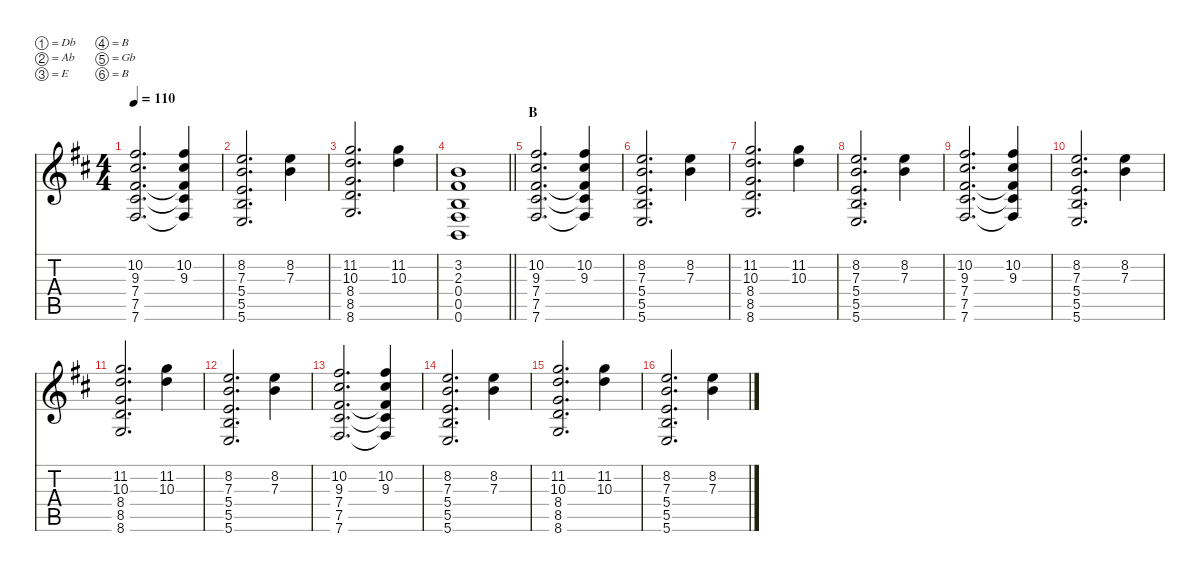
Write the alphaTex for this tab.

\defaultSystemsLayout 4
\hideDynamics
\bracketExtendMode nobrackets
\singleTrackTrackNamePolicy hidden
\multiTrackTrackNamePolicy hidden
\firstSystemTrackNameMode fullname
\firstSystemTrackNameOrientation horizontal
\otherSystemsTrackNameOrientation horizontal
\track ("Michael Gallagher Clean" "jz.guit.") {defaultSystemsLayout 16 instrument electricguitarjazz}
\staff {score tabs}
\tuning (Db4 Ab3 E3 B2 Gb2 B1)
\ts (4 4)
\tempo 110
\clef g2
\ks bminor
(10.2{acc #} 9.3{acc #} 7.4{acc #} 7.5{acc #} 7.6{acc #}).2{d dy f beam Up} (10.2{acc #} 9.3{acc #} 7.4{t acc #} 7.5{t acc #} 7.6{t acc #}).4{beam Up} |
(8.2{acc forcenatural} 7.3{acc forcenatural} 5.4{acc forcenatural} 5.5{acc forcenatural} 5.6{acc forcenatural}).2{d beam Up} (8.2{acc forcenatural} 7.3{acc forcenatural}).4{beam Down} |
(11.2{acc forcenatural} 10.3{acc forcenatural} 8.4{acc forcenatural} 8.5{acc forcenatural} 8.6{acc forcenatural}).2{d beam Up} (11.2{acc forcenatural} 10.3{acc forcenatural}).4{beam Down} |
\barLineRight lightlight
(3.2{acc forcenatural} 2.3{acc #} 0.4{acc forcenatural} 0.5{acc #} 0.6{acc forcenatural}).1{beam Up} |
\section ("" "B")
(10.2{acc #} 9.3{acc #} 7.4{acc #} 7.5{acc #} 7.6{acc #}).2{d beam Up} (10.2{acc #} 9.3{acc #} 7.4{t acc #} 7.5{t acc #} 7.6{t acc #}).4{beam Up} |
(8.2{acc forcenatural} 7.3{acc forcenatural} 5.4{acc forcenatural} 5.5{acc forcenatural} 5.6{acc forcenatural}).2{d beam Up} (8.2{acc forcenatural} 7.3{acc forcenatural}).4{beam Down} |
(11.2{acc forcenatural} 10.3{acc forcenatural} 8.4{acc forcenatural} 8.5{acc forcenatural} 8.6{acc forcenatural}).2{d beam Up} (11.2{acc forcenatural} 10.3{acc forcenatural}).4{beam Down} |
(8.2{acc forcenatural} 7.3{acc forcenatural} 5.4{acc forcenatural} 5.5{acc forcenatural} 5.6{acc forcenatural}).2{d beam Up} (8.2{acc forcenatural} 7.3{acc forcenatural}).4{beam Down} |
(10.2{acc #} 9.3{acc #} 7.4{acc #} 7.5{acc #} 7.6{acc #}).2{d beam Up} (10.2{acc #} 9.3{acc #} 7.4{t acc #} 7.5{t acc #} 7.6{t acc #}).4{beam Up} |
(8.2{acc forcenatural} 7.3{acc forcenatural} 5.4{acc forcenatural} 5.5{acc forcenatural} 5.6{acc forcenatural}).2{d beam Up} (8.2{acc forcenatural} 7.3{acc forcenatural}).4{beam Down} |
(11.2{acc forcenatural} 10.3{acc forcenatural} 8.4{acc forcenatural} 8.5{acc forcenatural} 8.6{acc forcenatural}).2{d beam Up} (11.2{acc forcenatural} 10.3{acc forcenatural}).4{beam Down} |
(8.2{acc forcenatural} 7.3{acc forcenatural} 5.4{acc forcenatural} 5.5{acc forcenatural} 5.6{acc forcenatural}).2{d beam Up} (8.2{acc forcenatural} 7.3{acc forcenatural}).4{beam Down} |
(10.2{acc #} 9.3{acc #} 7.4{acc #} 7.5{acc #} 7.6{acc #}).2{d beam Up} (10.2{acc #} 9.3{acc #} 7.4{t acc #} 7.5{t acc #} 7.6{t acc #}).4{beam Up} |
(8.2{acc forcenatural} 7.3{acc forcenatural} 5.4{acc forcenatural} 5.5{acc forcenatural} 5.6{acc forcenatural}).2{d beam Up} (8.2{acc forcenatural} 7.3{acc forcenatural}).4{beam Down} |
(11.2{acc forcenatural} 10.3{acc forcenatural} 8.4{acc forcenatural} 8.5{acc forcenatural} 8.6{acc forcenatural}).2{d beam Up} (11.2{acc forcenatural} 10.3{acc forcenatural}).4{beam Down} |
(8.2{acc forcenatural} 7.3{acc forcenatural} 5.4{acc forcenatural} 5.5{acc forcenatural} 5.6{acc forcenatural}).2{d beam Up} (8.2{acc forcenatural} 7.3{acc forcenatural}).4{beam Down}
